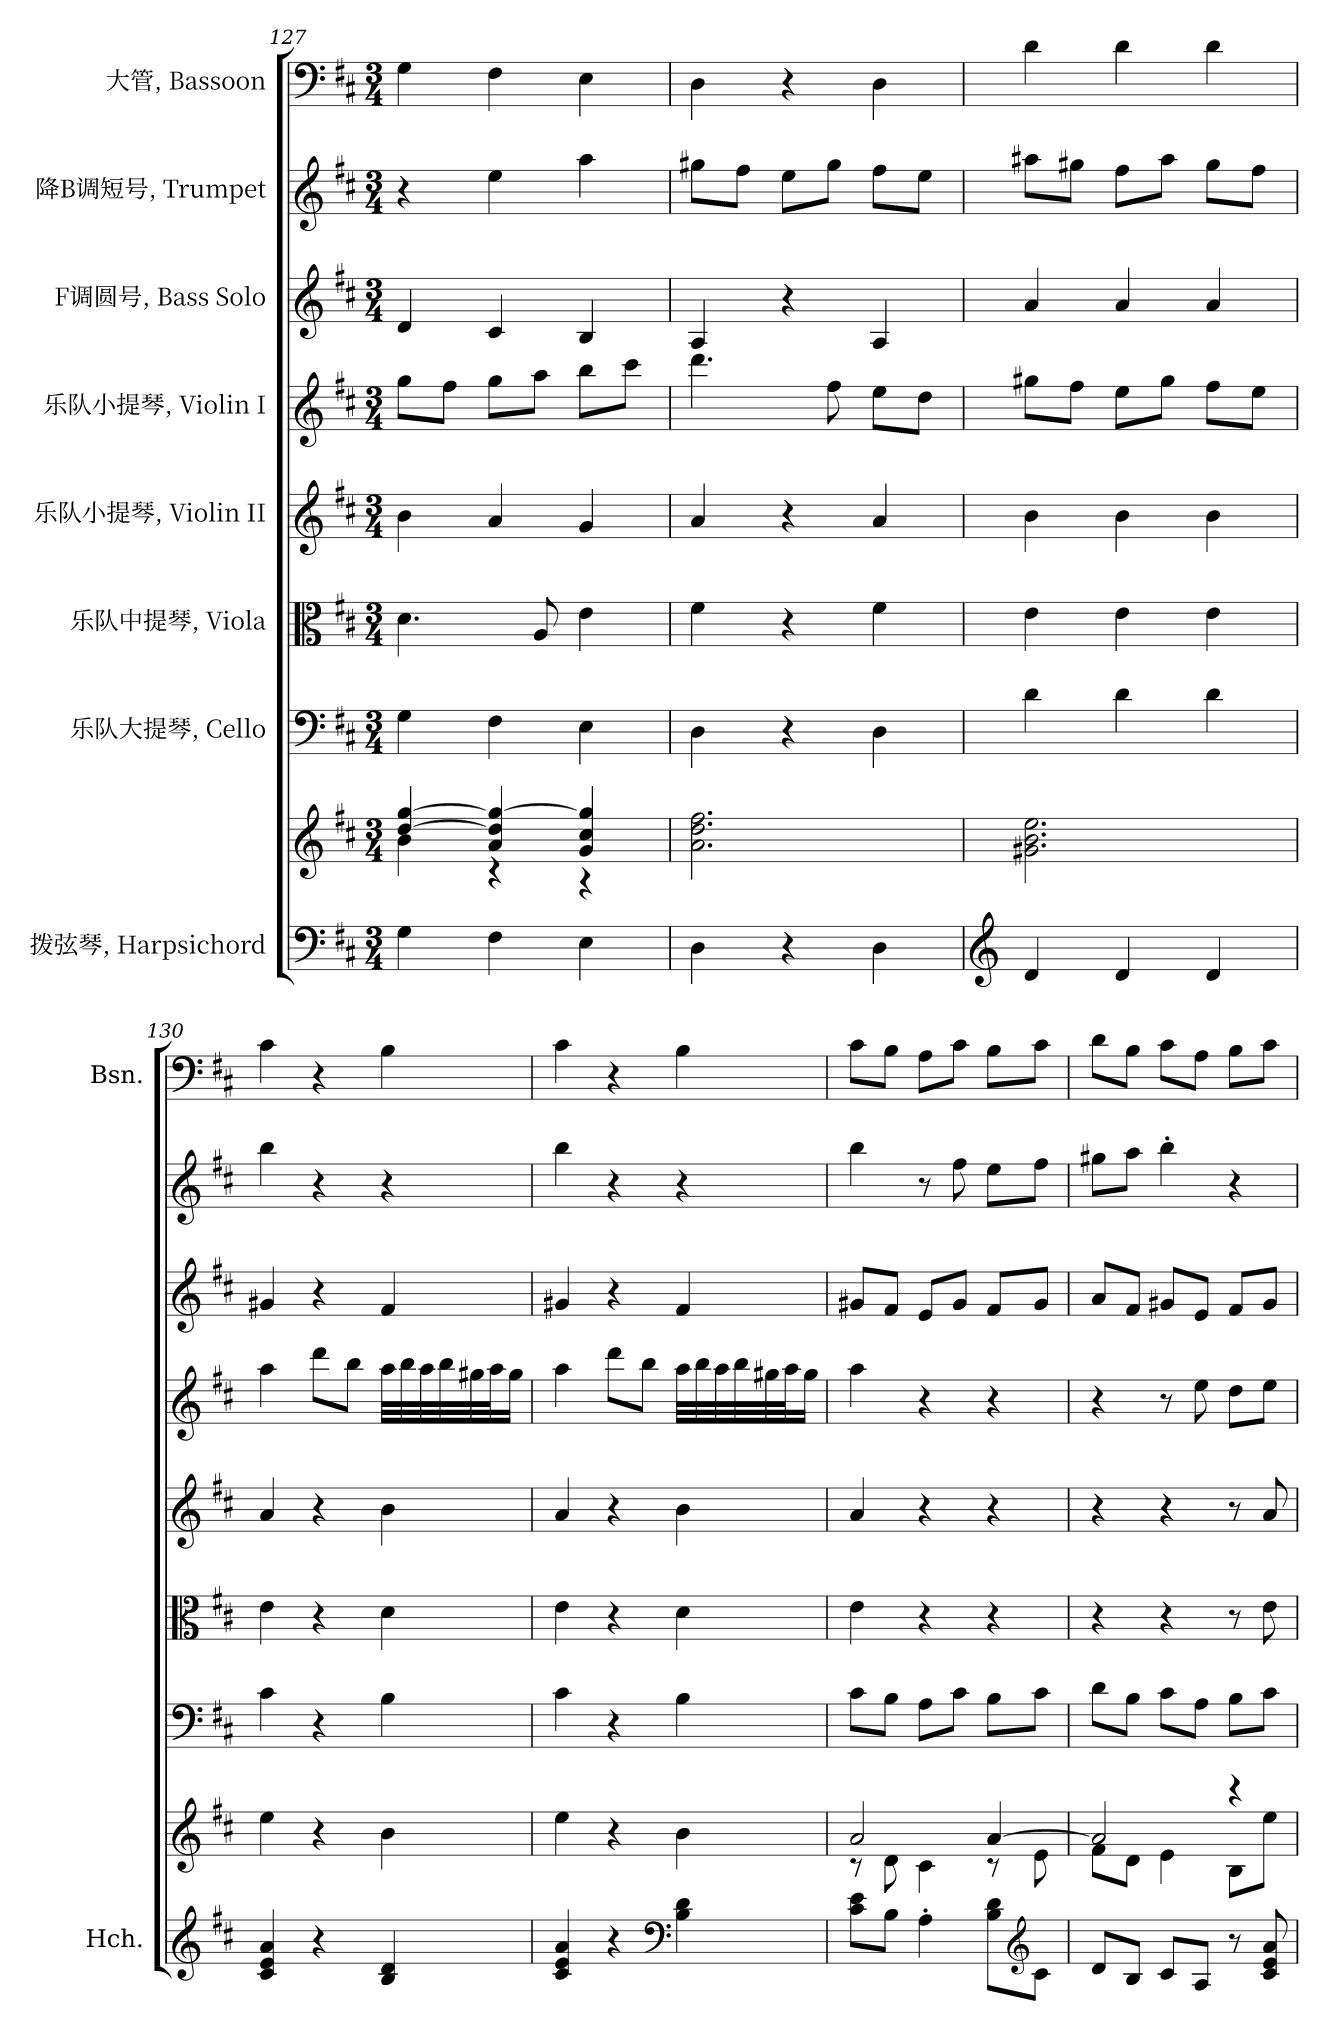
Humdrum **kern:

**kern	**kern	**kern	**kern	**kern	**kern	**kern	**kern	**kern
*part8	*part8	*part7	*part6	*part5	*part4	*part3	*part2	*part1
*staff9	*staff8	*staff7	*staff6	*staff5	*staff4	*staff3	*staff2	*staff1
*I"拨弦琴, Harpsichord	*	*I"乐队大提琴, Cello	*I"乐队中提琴, Viola	*I"乐队小提琴, Violin II	*I"乐队小提琴, Violin I	*I"F调圆号, Bass Solo	*I"降B调短号, Trumpet	*I"大管, Bassoon
*I'Hch.	*	*	*	*	*	*	*	*I'Bsn.
*clefF4	*clefG2	*clefF4	*clefC3	*clefG2	*clefG2	*clefG2	*clefG2	*clefF4
*	*	*	*	*	*	*ITrd4c7	*ITrd1c2	*
*k[f#c#]	*k[f#c#]	*k[f#c#]	*k[f#c#]	*k[f#c#]	*k[f#c#]	*k[f#]	*k[]	*k[f#c#]
*M3/4	*M3/4	*M3/4	*M3/4	*M3/4	*M3/4	*M3/4	*M3/4	*M3/4
=127	=127	=127	=127	=127	=127	=127	=127	=127
*	*^	*	*	*	*	*	*	*
4G\	[4dd/ [4gg/	4b\	4G\	4.d\	4b\	8gg\L	4G/	4r	4G\
.	.	.	.	.	.	8ff#\J	.	.	.
4F#\	4a/ 4dd/] 4gg/_	4r	4F#\	.	4a/	8gg\L	4F#/	4dd\	4F#\
.	.	.	.	8A/	.	8aa\J	.	.	.
4E\	4g/ 4cc#/ 4gg/]	4r	4E\	4e\	4g/	8bb\L	4E/	4gg\	4E\
.	.	.	.	.	.	8ccc#\J	.	.	.
*	*v	*v	*	*	*	*	*	*	*
!!LO:PB:g=z
=128	=128	=128	=128	=128	=128	=128	=128	=128
4D\	2.a\ 2.dd\ 2.ff#\	4D\	4f#\	4a/	4.ddd\	4D/	8ff#X\L	4D\
.	.	.	.	.	.	.	8ee\J	.
4r	.	4r	4r	4r	.	4r	8dd\L	4r
.	.	.	.	.	8ff#\	.	8ff#\J	.
4D\	.	4D\	4f#\	4a/	8ee\L	4D/	8ee\L	4D\
.	.	.	.	.	8dd\J	.	8dd\J	.
=129	=129	=129	=129	=129	=129	=129	=129	=129
*clefG2	*	*	*	*	*	*	*	*
4d/	2.g#X\ 2.b\ 2.ee\	4d\	4e\	4b\	8gg#X\L	4d/	8gg#X\L	4d\
.	.	.	.	.	8ff#\J	.	8ff#X\J	.
4d/	.	4d\	4e\	4b\	8ee\L	4d/	8ee\L	4d\
.	.	.	.	.	8gg#\J	.	8gg#\J	.
4d/	.	4d\	4e\	4b\	8ff#\L	4d/	8ff#\L	4d\
.	.	.	.	.	8ee\J	.	8ee\J	.
=130	=130	=130	=130	=130	=130	=130	=130	=130
4c#/ 4e/ 4a/	4ee\	4c#\	4e\	4a/	4aa\	4c#X/	4aa\	4c#\
4r	4r	4r	4r	4r	8ddd\L	4r	4r	4r
.	.	.	.	.	8bb\J	.	.	.
4B/ 4d/	4b\	4B\	4d\	4b\	32aa\LLL	4B/	4r	4B\
.	.	.	.	.	32bb\	.	.	.
.	.	.	.	.	32aa\	.	.	.
.	.	.	.	.	32bb\	.	.	.
.	.	.	.	.	32gg#X\	.	.	.
.	.	.	.	.	32aa\J	.	.	.
.	.	.	.	.	16gg#\JJ	.	.	.
!!LO:PB:g=z
=131	=131	=131	=131	=131	=131	=131	=131	=131
4c#/ 4e/ 4a/	4ee\	4c#\	4e\	4a/	4aa\	4c#X/	4aa\	4c#\
4r	4r	4r	4r	4r	8ddd\L	4r	4r	4r
.	.	.	.	.	8bb\J	.	.	.
*clefF4	*	*	*	*	*	*	*	*
4B\ 4d\	4b\	4B\	4d\	4b\	32aa\LLL	4B/	4r	4B\
.	.	.	.	.	32bb\	.	.	.
.	.	.	.	.	32aa\	.	.	.
.	.	.	.	.	32bb\	.	.	.
.	.	.	.	.	32gg#X\	.	.	.
.	.	.	.	.	32aa\J	.	.	.
.	.	.	.	.	16gg#\JJ	.	.	.
=132	=132	=132	=132	=132	=132	=132	=132	=132
*	*^	*	*	*	*	*	*	*
8c#\ 8e\L	2a/	8r	8c#\L	4e\	4a/	4aa\	8c#X/L	4aa\	8c#\L
8B\J	.	8d\	8B\J	.	.	.	8B/J	.	8B\J
4A'\	.	4c#\	8A\L	4r	4r	4r	8A/L	8r	8A\L
.	.	.	8c#\J	.	.	.	8c#/J	8ee\	8c#\J
8B\ 8d\L	[4a/	8r	8B\L	4r	4r	4r	8B/L	8dd\L	8B\L
*clefG2	*	*	*	*	*	*	*	*	*
8c#\J	.	8e\	8c#\J	.	.	.	8c#/J	8ee\J	8c#\J
=133	=133	=133	=133	=133	=133	=133	=133	=133	=133
8d/L	2a/]	8f#\L	8d\L	4r	4r	4r	8d/L	8ff#X\L	8d\L
8B/J	.	8d\J	8B\J	.	.	.	8B/J	8gg\J	8B\J
8c#/L	.	4e\	8c#\L	4r	4r	8r	8c#X/L	4aa'\	8c#\L
8A/J	.	.	8A\J	.	.	8ee\	8A/J	.	8A\J
8r	4r	8B\L	8B\L	8r	8r	8dd\L	8B/L	4r	8B\L
8c#/ 8e/ 8a/	.	8ee\J	8c#\J	8e\	8a/	8ee\J	8c#/J	.	8c#\J
*	*v	*v	*	*	*	*	*	*	*
=	=	=	=	=	=	=	=	=
*-	*-	*-	*-	*-	*-	*-	*-	*-
